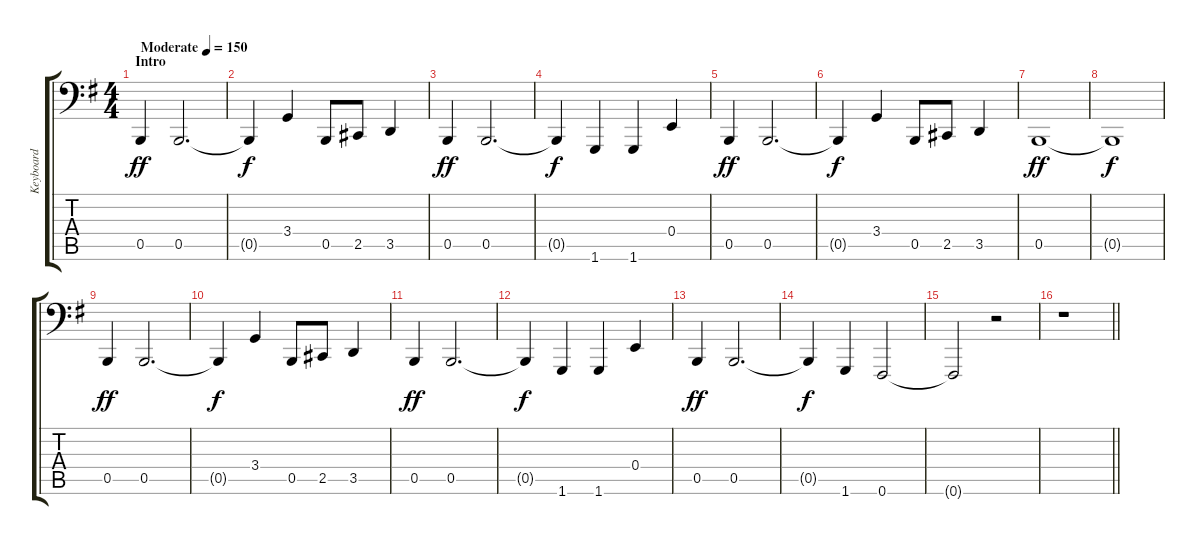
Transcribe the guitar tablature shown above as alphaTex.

\track ("Keyboard" "Keyboard") {instrument acousticgrandpiano}
\staff {score tabs}
\tuning (Gb3 Db3 A2 E2 B1 Gb1) {hide}
\ts (4 4)
\section ("" "Intro")
\tempo (150 "Moderate")
\clef f4
\ks g
0.5.4{dy ff instrument acousticgrandpiano} 0.5.2{d} |
0.5{t}.4{dy f} 3.4.4 0.5.8 2.5.8 3.5.4 |
0.5.4{dy ff} 0.5.2{d} |
0.5{t}.4{dy f} 1.6.4 1.6.4 0.4.4 |
0.5.4{dy ff} 0.5.2{d} |
0.5{t}.4{dy f} 3.4.4 0.5.8 2.5.8 3.5.4 |
0.5.1{dy ff} |
0.5{t}.1{dy f} |
0.5.4{dy ff} 0.5.2{d} |
0.5{t}.4{dy f} 3.4.4 0.5.8 2.5.8 3.5.4 |
0.5.4{dy ff} 0.5.2{d} |
0.5{t}.4{dy f} 1.6.4 1.6.4 0.4.4 |
0.5.4{dy ff} 0.5.2{d} |
0.5{t}.4{dy f} 1.6.4 0.6.2 |
0.6{t}.2 r.2 |
\barLineRight lightlight
r.1
